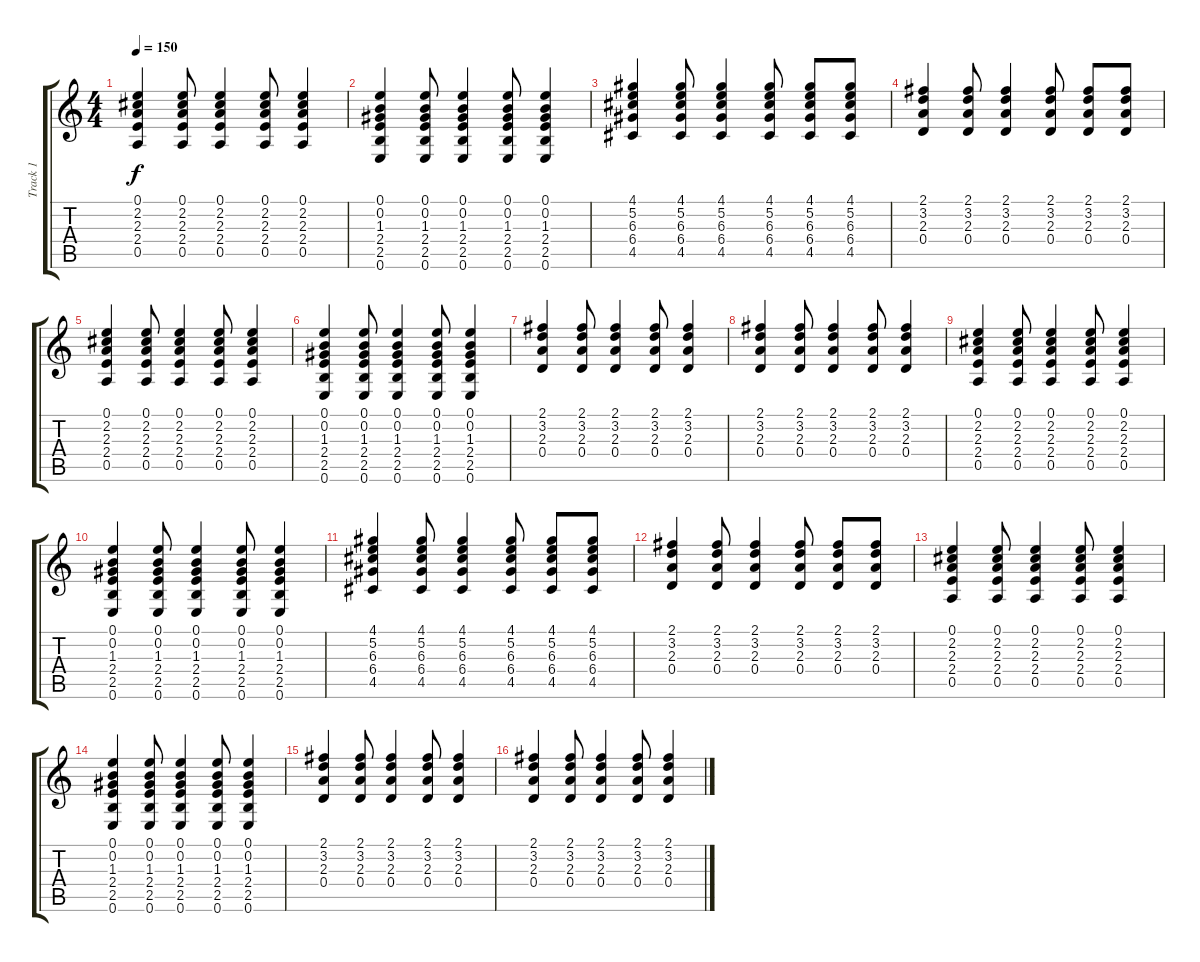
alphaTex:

\track ("Track 1" "Track 1") {instrument electricguitarjazz}
\staff {score tabs}
\tuning (E4 B3 G3 D3 A2 E2) {hide}
\ts (4 4)
\tempo 150
\clef g2
\ks c
(0.1 2.2 2.3 2.4 0.5).4{dy f} (0.1 2.2 2.3 2.4 0.5).8 (0.1 2.2 2.3 2.4 0.5).4 (0.1 2.2 2.3 2.4 0.5).8 (0.1 2.2 2.3 2.4 0.5).4 |
(0.1 0.2 1.3 2.4 2.5 0.6).4 (0.1 0.2 1.3 2.4 2.5 0.6).8 (0.1 0.2 1.3 2.4 2.5 0.6).4 (0.1 0.2 1.3 2.4 2.5 0.6).8 (0.1 0.2 1.3 2.4 2.5 0.6).4 |
(4.1 5.2 6.3 6.4 4.5).4 (4.1 5.2 6.3 6.4 4.5).8 (4.1 5.2 6.3 6.4 4.5).4 (4.1 5.2 6.3 6.4 4.5).8 (4.1 5.2 6.3 6.4 4.5).8 (4.1 5.2 6.3 6.4 4.5).8 |
(2.1 3.2 2.3 0.4).4 (2.1 3.2 2.3 0.4).8 (2.1 3.2 2.3 0.4).4 (2.1 3.2 2.3 0.4).8 (2.1 3.2 2.3 0.4).8 (2.1 3.2 2.3 0.4).8 |
(0.1 2.2 2.3 2.4 0.5).4 (0.1 2.2 2.3 2.4 0.5).8 (0.1 2.2 2.3 2.4 0.5).4 (0.1 2.2 2.3 2.4 0.5).8 (0.1 2.2 2.3 2.4 0.5).4 |
(0.1 0.2 1.3 2.4 2.5 0.6).4 (0.1 0.2 1.3 2.4 2.5 0.6).8 (0.1 0.2 1.3 2.4 2.5 0.6).4 (0.1 0.2 1.3 2.4 2.5 0.6).8 (0.1 0.2 1.3 2.4 2.5 0.6).4 |
(2.1 3.2 2.3 0.4).4 (2.1 3.2 2.3 0.4).8 (2.1 3.2 2.3 0.4).4 (2.1 3.2 2.3 0.4).8 (2.1 3.2 2.3 0.4).4 |
(2.1 3.2 2.3 0.4).4 (2.1 3.2 2.3 0.4).8 (2.1 3.2 2.3 0.4).4 (2.1 3.2 2.3 0.4).8 (2.1 3.2 2.3 0.4).4 |
(0.1 2.2 2.3 2.4 0.5).4 (0.1 2.2 2.3 2.4 0.5).8 (0.1 2.2 2.3 2.4 0.5).4 (0.1 2.2 2.3 2.4 0.5).8 (0.1 2.2 2.3 2.4 0.5).4 |
(0.1 0.2 1.3 2.4 2.5 0.6).4 (0.1 0.2 1.3 2.4 2.5 0.6).8 (0.1 0.2 1.3 2.4 2.5 0.6).4 (0.1 0.2 1.3 2.4 2.5 0.6).8 (0.1 0.2 1.3 2.4 2.5 0.6).4 |
(4.1 5.2 6.3 6.4 4.5).4 (4.1 5.2 6.3 6.4 4.5).8 (4.1 5.2 6.3 6.4 4.5).4 (4.1 5.2 6.3 6.4 4.5).8 (4.1 5.2 6.3 6.4 4.5).8 (4.1 5.2 6.3 6.4 4.5).8 |
(2.1 3.2 2.3 0.4).4 (2.1 3.2 2.3 0.4).8 (2.1 3.2 2.3 0.4).4 (2.1 3.2 2.3 0.4).8 (2.1 3.2 2.3 0.4).8 (2.1 3.2 2.3 0.4).8 |
(0.1 2.2 2.3 2.4 0.5).4 (0.1 2.2 2.3 2.4 0.5).8 (0.1 2.2 2.3 2.4 0.5).4 (0.1 2.2 2.3 2.4 0.5).8 (0.1 2.2 2.3 2.4 0.5).4 |
(0.1 0.2 1.3 2.4 2.5 0.6).4 (0.1 0.2 1.3 2.4 2.5 0.6).8 (0.1 0.2 1.3 2.4 2.5 0.6).4 (0.1 0.2 1.3 2.4 2.5 0.6).8 (0.1 0.2 1.3 2.4 2.5 0.6).4 |
(2.1 3.2 2.3 0.4).4 (2.1 3.2 2.3 0.4).8 (2.1 3.2 2.3 0.4).4 (2.1 3.2 2.3 0.4).8 (2.1 3.2 2.3 0.4).4 |
(2.1 3.2 2.3 0.4).4 (2.1 3.2 2.3 0.4).8 (2.1 3.2 2.3 0.4).4 (2.1 3.2 2.3 0.4).8 (2.1 3.2 2.3 0.4).4
